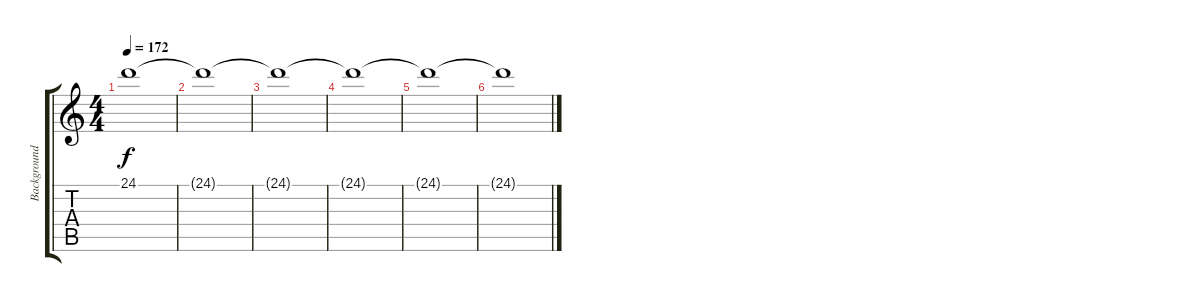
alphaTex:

\track ("Background Synth" "Background") {instrument pad7halo}
\staff {score tabs}
\tuning (D4 A3 F3 C3 G2 D2) {hide}
\ts (4 4)
\tempo 172
\clef g2
\ks c
24.1{t}.1{dy f} |
24.1{t}.1 |
24.1{t}.1 |
24.1{t}.1 |
24.1{t}.1 |
24.1{t}.1
